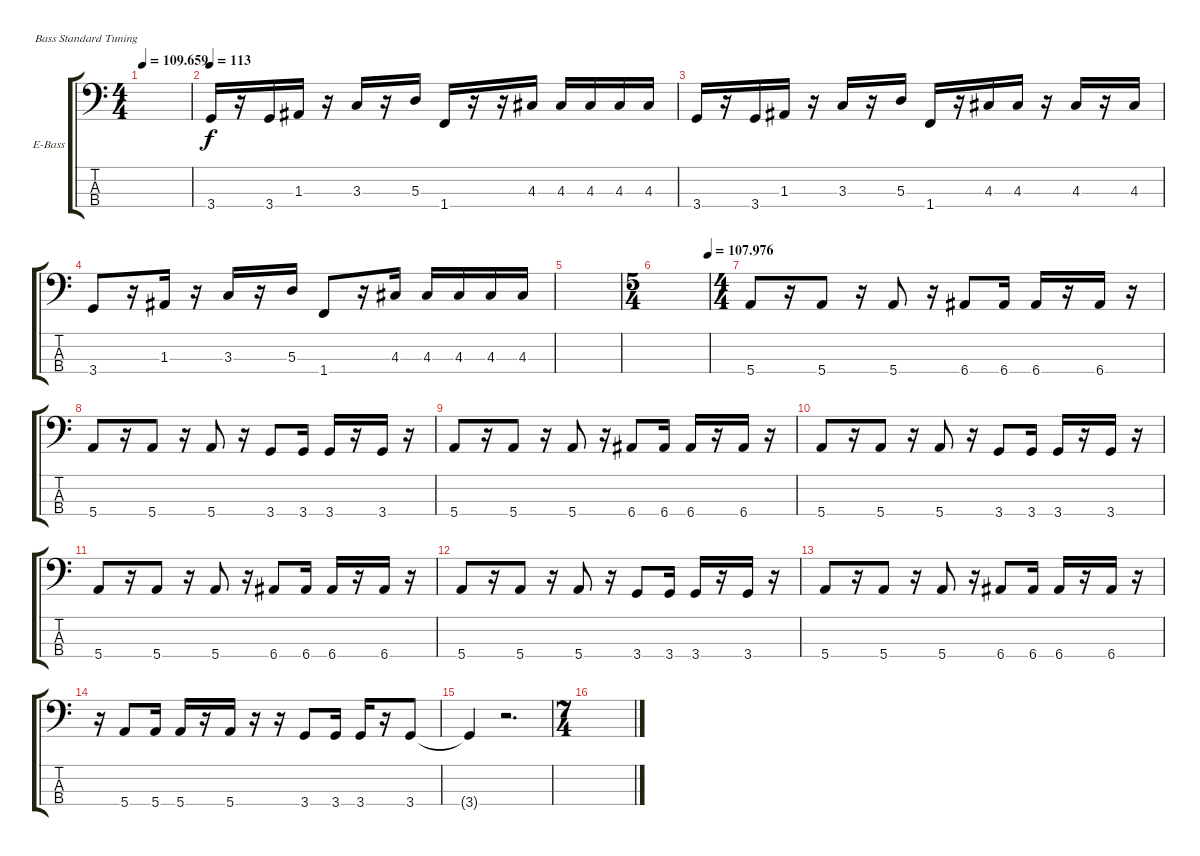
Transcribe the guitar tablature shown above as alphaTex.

\defaultSystemsLayout 4
\bracketExtendMode groupsimilarinstruments
\firstSystemTrackNameOrientation horizontal
\otherSystemsTrackNameOrientation horizontal
\track ("Electric Bass" "E-Bass") {instrument electricbassfinger}
\staff {score tabs}
\tuning (G2 D2 A1 E1)
\ts (4 4)
\tempo
109.659
\accidentals auto
\clef f4
\ottava regular
\simile none
\ks c
|
\tempo 113
3.4.16 r.16 3.4.16 1.3.16 r.16 3.3.16 r.16 5.3.16 1.4.16 r.16 r.16 4.3.16 4.3.16 4.3.16 4.3.16 4.3.16 |
3.4.16 r.16 3.4.16 1.3.16 r.16 3.3.16 r.16 5.3.16 1.4.16 r.16 4.3.16 4.3.16 r.16 4.3.16 r.16 4.3.16 |
3.4.8 r.16 1.3.16 r.16 3.3.16 r.16 5.3.16 1.4.8 r.16 4.3.16 4.3.16 4.3.16 4.3.16 4.3.16 |
|
\ts (5 4)
\tempo (107.976 0.992701)
|
\ts (4 4)
5.4.8 r.16 5.4.8 r.16 5.4.8 r.16 6.4.8 6.4.16 6.4.16 r.16 6.4.16 r.16 |
5.4.8 r.16 5.4.8 r.16 5.4.8 r.16 3.4.8 3.4.16 3.4.16 r.16 3.4.16 r.16 |
5.4.8 r.16 5.4.8 r.16 5.4.8 r.16 6.4.8 6.4.16 6.4.16 r.16 6.4.16 r.16 |
5.4.8 r.16 5.4.8 r.16 5.4.8 r.16 3.4.8 3.4.16 3.4.16 r.16 3.4.16 r.16 |
5.4.8 r.16 5.4.8 r.16 5.4.8 r.16 6.4.8 6.4.16 6.4.16 r.16 6.4.16 r.16 |
5.4.8 r.16 5.4.8 r.16 5.4.8 r.16 3.4.8 3.4.16 3.4.16 r.16 3.4.16 r.16 |
5.4.8 r.16 5.4.8 r.16 5.4.8 r.16 6.4.8 6.4.16 6.4.16 r.16 6.4.16 r.16 |
r.16 5.4.8 5.4.16 5.4.16 r.16 5.4.16 r.16 r.16 3.4.8 3.4.16 3.4.16 r.16 3.4.8 |
3.4{t}.4 r.2{d} |
\ts (7 4)
